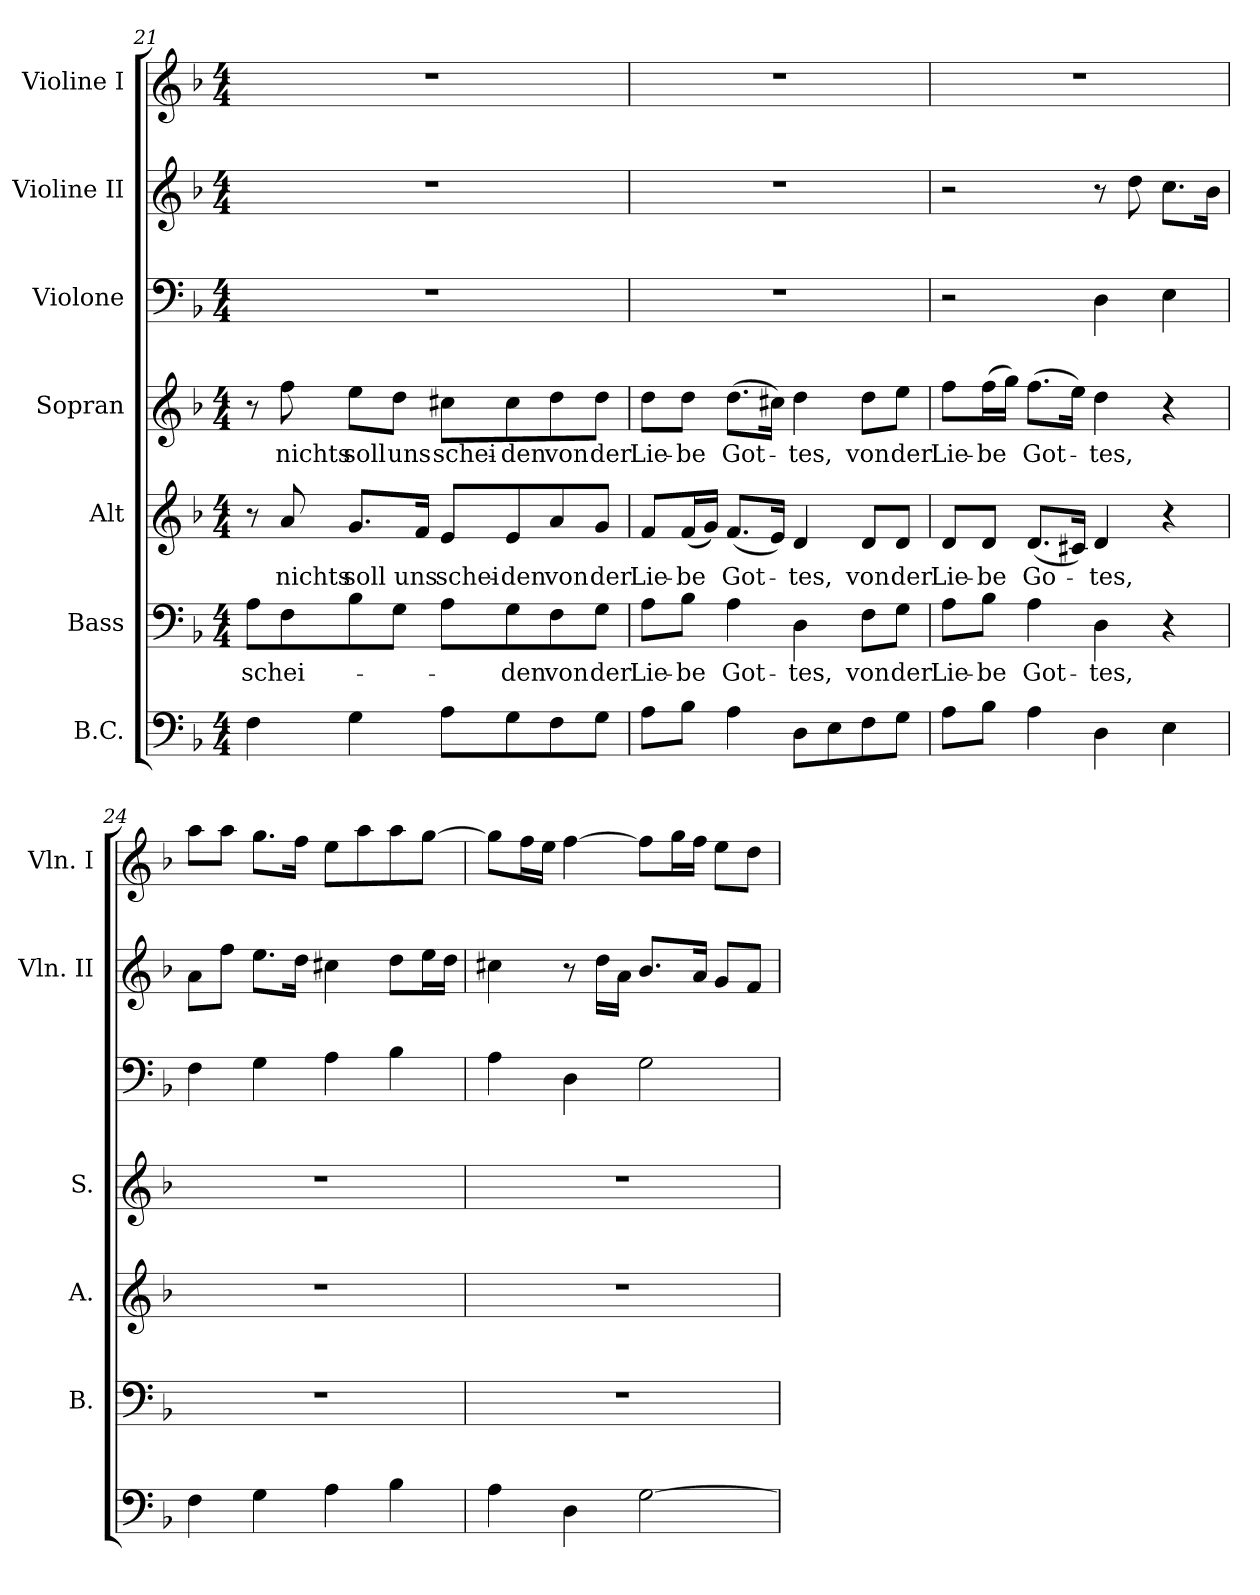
**kern	**kern	**text	**kern	**text	**kern	**text	**kern	**kern	**kern
*part7	*part6	*part6	*part5	*part5	*part4	*part4	*part3	*part2	*part1
*staff7	*staff6	*staff6	*staff5	*staff5	*staff4	*staff4	*staff3	*staff2	*staff1
*I"B.C.	*I"Bass	*	*I"Alt	*	*I"Sopran	*	*I"Violone	*I"Violine II	*I"Violine I
*	*I'B.	*	*I'A.	*	*I'S.	*	*	*I'Vln. II	*I'Vln. I
!!LO:PB:g=z
*clefF4	*clefF4	*	*clefG2	*	*clefG2	*	*clefF4	*clefG2	*clefG2
*k[b-]	*k[b-]	*	*k[b-]	*	*k[b-]	*	*k[b-]	*k[b-]	*k[b-]
*F:	*F:	*	*F:	*	*F:	*	*F:	*F:	*F:
*M4/4	*M4/4	*	*M4/4	*	*M4/4	*	*M4/4	*M4/4	*M4/4
=21	=21	=21	=21	=21	=21	=21	=21	=21	=21
!	!	!LO:LY:b:color=#000000	!	!	!	!	!	!	!
4Fi\	8Ai\L	schei-	8r	.	8r	.	1r	1r	1r
!	!	!	!	!LO:LY:b:color=#000000	!	!	!	!	!
!	!	!	!	!	!	!LO:LY:b:color=#000000	!	!	!
.	8Fi\	.	8ai/	nichts	8ffi\	nichts	.	.	.
!	!	!	!	!LO:LY:b:color=#000000	!	!	!	!	!
!	!	!	!	!	!	!LO:LY:b:color=#000000	!	!	!
4Gi\	8B-i\	.	8.gi/L	soll	8eei\L	soll	.	.	.
!	!	!	!	!	!	!LO:LY:b:color=#000000	!	!	!
.	8Gi\J	.	.	.	8ddi\J	uns	.	.	.
!	!	!	!	!LO:LY:b:color=#000000	!	!	!	!	!
.	.	.	16fi/Jk	uns	.	.	.	.	.
!	!	!	!	!LO:LY:b:color=#000000	!	!	!	!	!
!	!	!	!	!	!	!LO:LY:b:color=#000000	!	!	!
8Ai\L	8Ai\L	.	8ei/L	schei-	8cc#Xi\L	schei-	.	.	.
!	!	!LO:LY:b:color=#000000	!	!	!	!	!	!	!
!	!	!	!	!LO:LY:b:color=#000000	!	!	!	!	!
!	!	!	!	!	!	!LO:LY:b:color=#000000	!	!	!
8Gi\	8Gi\	-den	8ei/	-den	8cc#i\	-den	.	.	.
!	!	!LO:LY:b:color=#000000	!	!	!	!	!	!	!
!	!	!	!	!LO:LY:b:color=#000000	!	!	!	!	!
!	!	!	!	!	!	!LO:LY:b:color=#000000	!	!	!
8Fi\	8Fi\	von	8ai/	von	8ddi\	von	.	.	.
!	!	!LO:LY:b:color=#000000	!	!	!	!	!	!	!
!	!	!	!	!LO:LY:b:color=#000000	!	!	!	!	!
!	!	!	!	!	!	!LO:LY:b:color=#000000	!	!	!
8Gi\J	8Gi\J	der	8gi/J	der	8ddi\J	der	.	.	.
=22	=22	=22	=22	=22	=22	=22	=22	=22	=22
!	!	!LO:LY:b:color=#000000	!	!	!	!	!	!	!
!	!	!	!	!LO:LY:b:color=#000000	!	!	!	!	!
!	!	!	!	!	!	!LO:LY:b:color=#000000	!	!	!
8Ai\L	8Ai\L	Lie-	8fi/L	Lie-	8ddi\L	Lie-	1r	1r	1r
!	!	!LO:LY:b:color=#000000	!	!	!	!	!	!	!
!	!	!	!	!LO:LY:b:color=#000000	!	!	!	!	!
!	!	!	!	!	!	!LO:LY:b:color=#000000	!	!	!
8B-i\J	8B-i\J	-be	(16fi/L	-be	8ddi\J	-be	.	.	.
.	.	.	16gi/JJ)	.	.	.	.	.	.
!	!	!LO:LY:b:color=#000000	!	!	!	!	!	!	!
!	!	!	!	!LO:LY:b:color=#000000	!	!	!	!	!
!	!	!	!	!	!	!LO:LY:b:color=#000000	!	!	!
4Ai\	4Ai\	Got-	(8.fi/L	Got-	(8.ddi\L	Got-	.	.	.
.	.	.	16ei/Jk)	.	16cc#Xi\Jk)	.	.	.	.
!	!	!LO:LY:b:color=#000000	!	!	!	!	!	!	!
!	!	!	!	!LO:LY:b:color=#000000	!	!	!	!	!
!	!	!	!	!	!	!LO:LY:b:color=#000000	!	!	!
8Di\L	4Di\	-tes,	4di/	-tes,	4ddi\	-tes,	.	.	.
8Ei\	.	.	.	.	.	.	.	.	.
!	!	!LO:LY:b:color=#000000	!	!	!	!	!	!	!
!	!	!	!	!LO:LY:b:color=#000000	!	!	!	!	!
!	!	!	!	!	!	!LO:LY:b:color=#000000	!	!	!
8Fi\	8Fi\L	von	8di/L	von	8ddi\L	von	.	.	.
!	!	!LO:LY:b:color=#000000	!	!	!	!	!	!	!
!	!	!	!	!LO:LY:b:color=#000000	!	!	!	!	!
!	!	!	!	!	!	!LO:LY:b:color=#000000	!	!	!
8Gi\J	8Gi\J	der	8di/J	der	8eei\J	der	.	.	.
=23	=23	=23	=23	=23	=23	=23	=23	=23	=23
!	!	!LO:LY:b:color=#000000	!	!	!	!	!	!	!
!	!	!	!	!LO:LY:b:color=#000000	!	!	!	!	!
!	!	!	!	!	!	!LO:LY:b:color=#000000	!	!	!
8Ai\L	8Ai\L	Lie-	8di/L	Lie-	8ffi\L	Lie-	2r	2r	1r
!	!	!LO:LY:b:color=#000000	!	!	!	!	!	!	!
!	!	!	!	!LO:LY:b:color=#000000	!	!	!	!	!
!	!	!	!	!	!	!LO:LY:b:color=#000000	!	!	!
8B-i\J	8B-i\J	-be	8di/J	-be	(16ffi\L	-be	.	.	.
.	.	.	.	.	16ggi\JJ)	.	.	.	.
!	!	!LO:LY:b:color=#000000	!	!	!	!	!	!	!
!	!	!	!	!LO:LY:b:color=#000000	!	!	!	!	!
!	!	!	!	!	!	!LO:LY:b:color=#000000	!	!	!
4Ai\	4Ai\	Got-	(8.di/L	Go-	(8.ffi\L	Got-	.	.	.
.	.	.	16c#Xi/Jk)	.	16eei\Jk)	.	.	.	.
!	!	!LO:LY:b:color=#000000	!	!	!	!	!	!	!
!	!	!	!	!LO:LY:b:color=#000000	!	!	!	!	!
!	!	!	!	!	!	!LO:LY:b:color=#000000	!	!	!
4Di\	4Di\	-tes,	4di/	-tes,	4ddi\	-tes,	4Di\	8r	.
.	.	.	.	.	.	.	.	8ddi\	.
4Ei\	4r	.	4r	.	4r	.	4Ei\	8.cci\L	.
.	.	.	.	.	.	.	.	16b-i\Jk	.
=24	=24	=24	=24	=24	=24	=24	=24	=24	=24
4Fi\	1r	.	1r	.	1r	.	4Fi\	8ai\L	8aai\L
.	.	.	.	.	.	.	.	8ffi\J	8aai\J
4Gi\	.	.	.	.	.	.	4Gi\	8.eei\L	8.ggi\L
.	.	.	.	.	.	.	.	16ddi\Jk	16ffi\Jk
4Ai\	.	.	.	.	.	.	4Ai\	4cc#Xi\	8eei\L
.	.	.	.	.	.	.	.	.	8aai\
4B-i\	.	.	.	.	.	.	4B-i\	8ddi\L	8aai\
.	.	.	.	.	.	.	.	16eei\L	[8ggi\J
.	.	.	.	.	.	.	.	16ddi\JJ	.
!!LO:LB:g=z
=25	=25	=25	=25	=25	=25	=25	=25	=25	=25
4Ai\	1r	.	1r	.	1r	.	4Ai\	4cc#Xi\	8ggi\L]
.	.	.	.	.	.	.	.	.	16ffi\L
.	.	.	.	.	.	.	.	.	16eei\JJ
4Di\	.	.	.	.	.	.	4Di\	8r	[4ffi\
.	.	.	.	.	.	.	.	16ddi\LL	.
.	.	.	.	.	.	.	.	16ai\JJ	.
[2Gi\	.	.	.	.	.	.	2Gi\	8.b-i/L	8ffi\L]
.	.	.	.	.	.	.	.	.	16ggi\L
.	.	.	.	.	.	.	.	16ai/Jk	16ffi\JJ
.	.	.	.	.	.	.	.	8gi/L	8eei\L
.	.	.	.	.	.	.	.	8fi/J	8ddi\J
=	=	=	=	=	=	=	=	=	=
*-	*-	*-	*-	*-	*-	*-	*-	*-	*-
